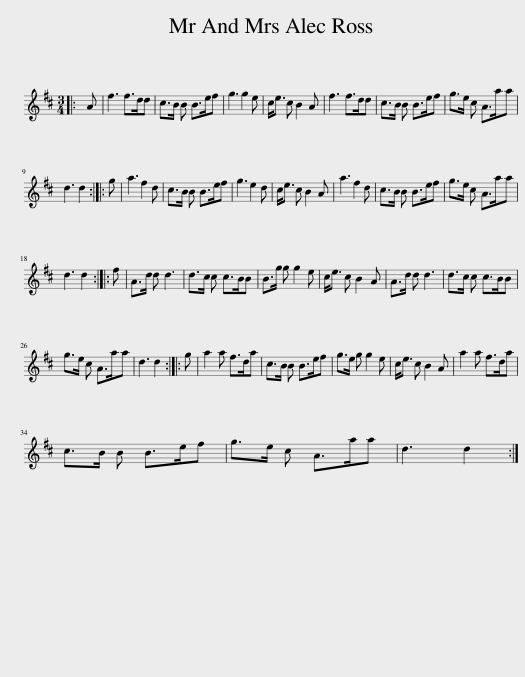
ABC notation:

X:1
L:1/8
M:3/4
I:linebreak $
K:D
V:1 treble
V:1
|: A | f3 f>dd | c>B B B>ef | g3 g2 e | c<e c B2 A | %5
 f3 f>dd | c>B B B>ef | g>e c A>aa |$ d3 d2 :: g | %10
 a3 f2 d | c>B B B>ef | g3 e2 d | c<e c B2 A | a3 f2 d | %15
 c>B B B>ef | g>e c A>aa |$ d3 d2 :: f | A>d d d3 | %20
 d>c c c>BB | B>g g g2 e | c<e c B2 A | A>d d d3 | d>c c c>BB |$ %25
 g>e c A>aa | d3 d2 :: g | a2 a f>da | c>B B B>ef | %30
 g>e g g2 e | c<e c B2 A | a2 a f>da |$ c>B B B>ef | g>e c A>aa | %35
 d3 d2 :| %36
